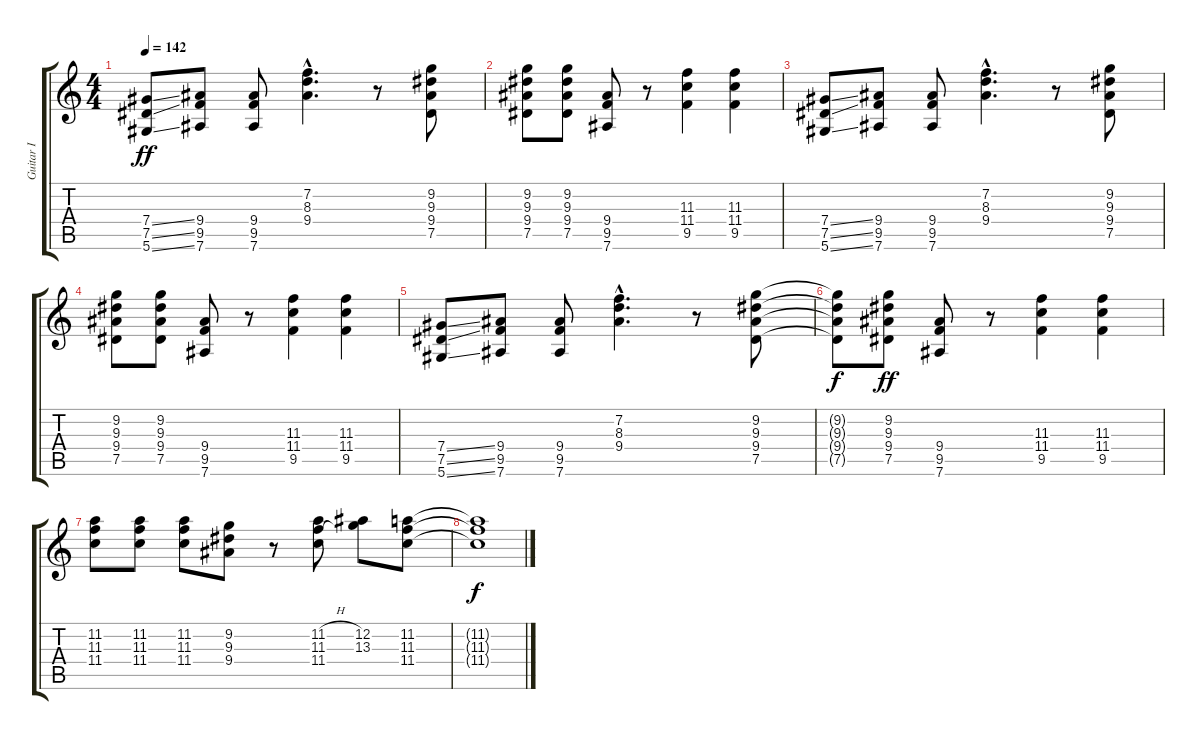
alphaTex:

\track ("Guitar I" "Guitar I") {instrument overdrivenguitar}
\staff {score tabs}
\tuning (Eb4 Bb3 Gb3 Db3 Ab2 Eb2) {hide}
\ts (4 4)
\tempo 142
\clef g2
\ks c
(7.4{ss} 7.5{ss} 5.6{ss}).8{dy ff} (9.4 9.5 7.6).8 (9.4 9.5 7.6).8 (7.2{hac} 8.3{hac} 9.4{hac}).4{d} r.8 (9.2 9.3 9.4 7.5).8 |
(9.2 9.3 9.4 7.5).8 (9.2 9.3 9.4 7.5).8 (9.4 9.5 7.6).8 r.8 (11.3 11.4 9.5).4 (11.3 11.4 9.5).4 |
(7.4{ss} 7.5{ss} 5.6{ss}).8 (9.4 9.5 7.6).8 (9.4 9.5 7.6).8 (7.2{hac} 8.3{hac} 9.4{hac}).4{d} r.8 (9.2 9.3 9.4 7.5).8 |
(9.2 9.3 9.4 7.5).8 (9.2 9.3 9.4 7.5).8 (9.4 9.5 7.6).8 r.8 (11.3 11.4 9.5).4 (11.3 11.4 9.5).4 |
(7.4{ss} 7.5{ss} 5.6{ss}).8{volume 7} (9.4 9.5 7.6).8 (9.4 9.5 7.6).8 (7.2{hac} 8.3{hac} 9.4{hac}).4{d} r.8 (9.2 9.3 9.4 7.5).8 |
(9.2{t} 9.3{t} 9.4{t} 7.5{t}).8{dy f} (9.2 9.3 9.4 7.5).8{dy ff} (9.4 9.5 7.6).8 r.8 (11.3 11.4 9.5).4 (11.3 11.4 9.5).4 |
(11.2 11.3 11.4).8{volume 0} (11.2 11.3 11.4).8 (11.2 11.3 11.4).8 (9.2 9.3 9.4).8 r.8 (11.2{h} 11.3{h} 11.4).8 (12.2 13.3).8 (11.2 11.3 11.4).8 |
(11.2{t} 11.3{t} 11.4{t}).1{dy f}
